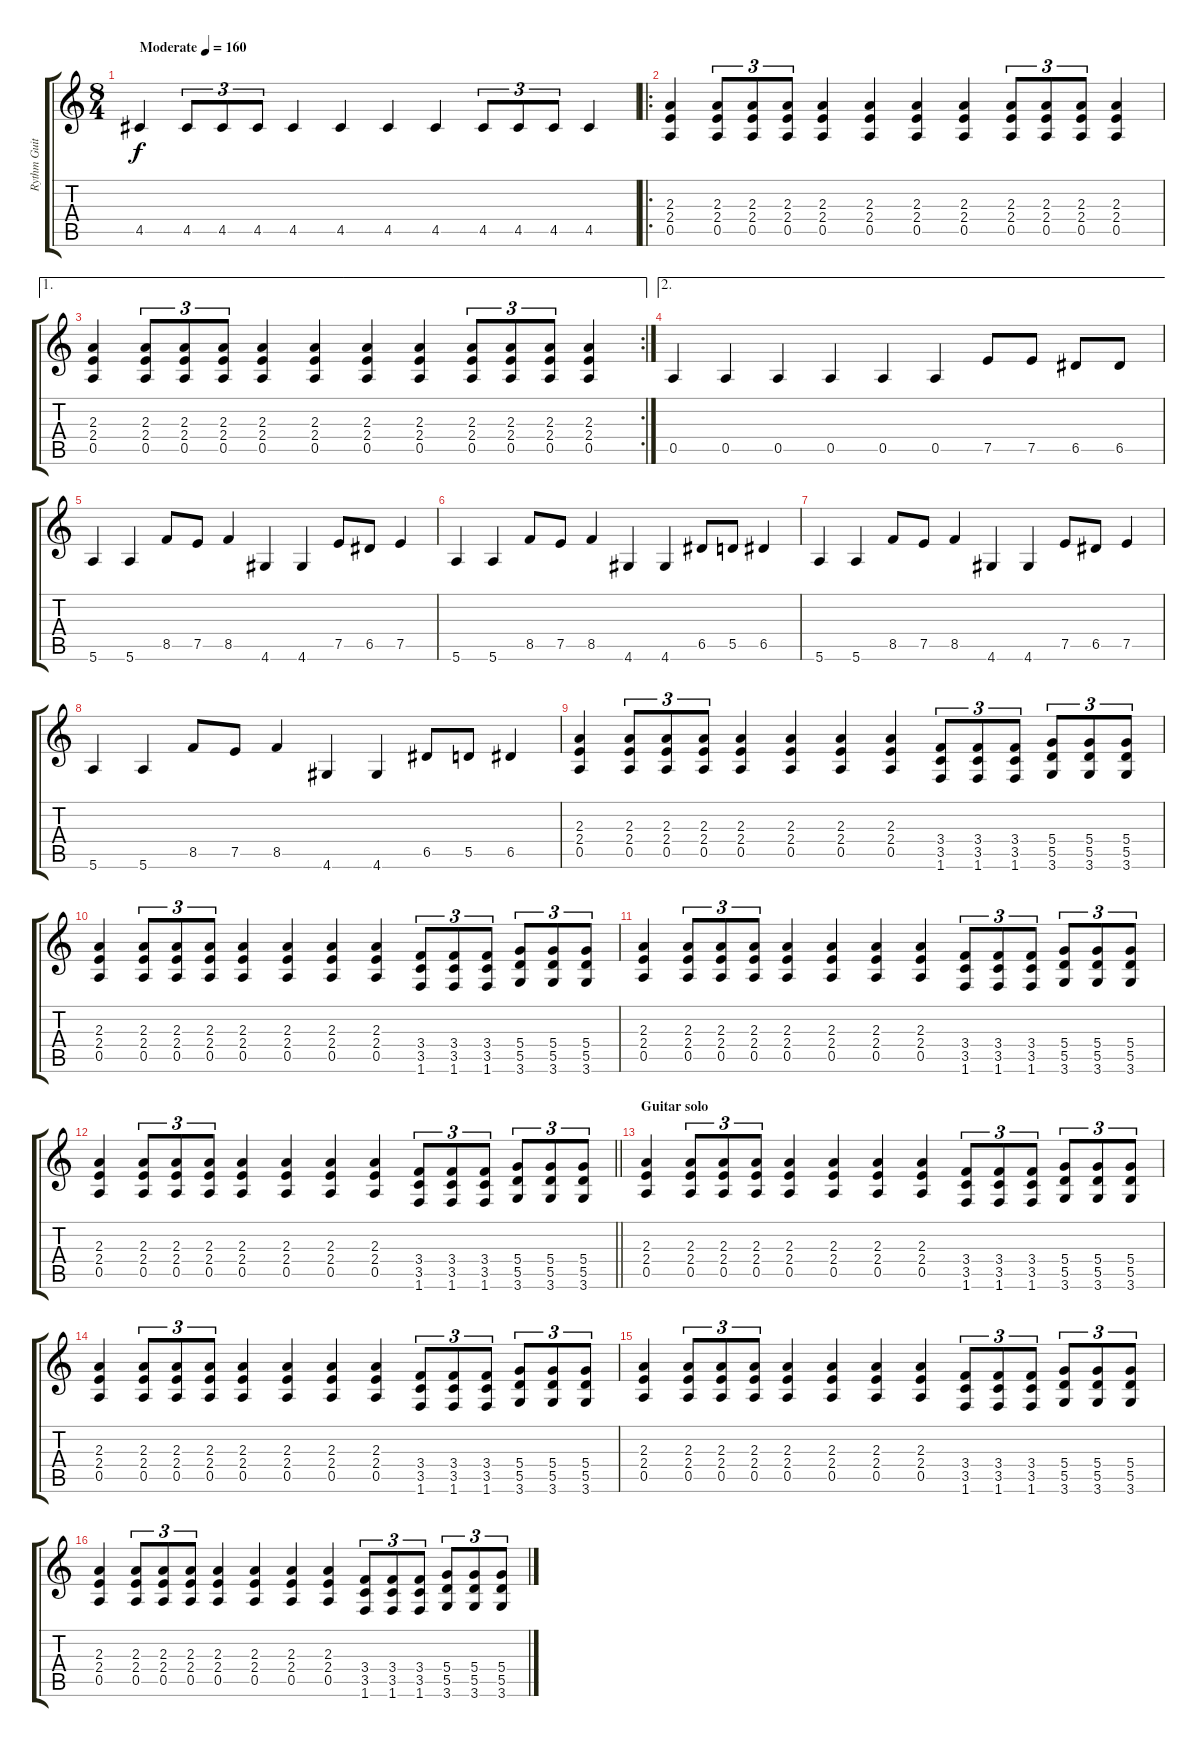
\track ("Rythm Guitar" "Rythm Guit") {instrument distortionguitar}
\staff {score tabs}
\tuning (E4 B3 G3 D3 A2 E2) {hide}
\ts (8 4)
\tempo (160 "Moderate")
\clef g2
\ks c
4.5.4{dy f instrument distortionguitar} 4.5.8{tu (3 2)} 4.5.8{tu (3 2)} 4.5.8{tu (3 2)} 4.5.4 4.5.4 4.5.4 4.5.4 4.5.8{tu (3 2)} 4.5.8{tu (3 2)} 4.5.8{tu (3 2)} 4.5.4 |
\ro
(2.3 2.4 0.5).4 (2.3 2.4 0.5).8{tu (3 2)} (2.3 2.4 0.5).8{tu (3 2)} (2.3 2.4 0.5).8{tu (3 2)} (2.3 2.4 0.5).4 (2.3 2.4 0.5).4 (2.3 2.4 0.5).4 (2.3 2.4 0.5).4 (2.3 2.4 0.5).8{tu (3 2)} (2.3 2.4 0.5).8{tu (3 2)} (2.3 2.4 0.5).8{tu (3 2)} (2.3 2.4 0.5).4 |
\ae 1
\rc 2
(2.3 2.4 0.5).4 (2.3 2.4 0.5).8{tu (3 2)} (2.3 2.4 0.5).8{tu (3 2)} (2.3 2.4 0.5).8{tu (3 2)} (2.3 2.4 0.5).4 (2.3 2.4 0.5).4 (2.3 2.4 0.5).4 (2.3 2.4 0.5).4 (2.3 2.4 0.5).8{tu (3 2)} (2.3 2.4 0.5).8{tu (3 2)} (2.3 2.4 0.5).8{tu (3 2)} (2.3 2.4 0.5).4 |
\ae 2
0.5.4 0.5.4 0.5.4 0.5.4 0.5.4 0.5.4 7.5.8 7.5.8 6.5.8 6.5.8 |
5.6.4 5.6.4 8.5.8 7.5.8 8.5.4 4.6.4 4.6.4 7.5.8 6.5.8 7.5.4 |
5.6.4 5.6.4 8.5.8 7.5.8 8.5.4 4.6.4 4.6.4 6.5.8 5.5.8 6.5.4 |
5.6.4 5.6.4 8.5.8 7.5.8 8.5.4 4.6.4 4.6.4 7.5.8 6.5.8 7.5.4 |
5.6.4 5.6.4 8.5.8 7.5.8 8.5.4 4.6.4 4.6.4 6.5.8 5.5.8 6.5.4 |
(2.3 2.4 0.5).4 (2.3 2.4 0.5).8{tu (3 2)} (2.3 2.4 0.5).8{tu (3 2)} (2.3 2.4 0.5).8{tu (3 2)} (2.3 2.4 0.5).4 (2.3 2.4 0.5).4 (2.3 2.4 0.5).4 (2.3 2.4 0.5).4 (3.4 3.5 1.6).8{tu (3 2)} (3.4 3.5 1.6).8{tu (3 2)} (3.4 3.5 1.6).8{tu (3 2)} (5.4 5.5 3.6).8{tu (3 2)} (5.4 5.5 3.6).8{tu (3 2)} (5.4 5.5 3.6).8{tu (3 2)} |
(2.3 2.4 0.5).4 (2.3 2.4 0.5).8{tu (3 2)} (2.3 2.4 0.5).8{tu (3 2)} (2.3 2.4 0.5).8{tu (3 2)} (2.3 2.4 0.5).4 (2.3 2.4 0.5).4 (2.3 2.4 0.5).4 (2.3 2.4 0.5).4 (3.4 3.5 1.6).8{tu (3 2)} (3.4 3.5 1.6).8{tu (3 2)} (3.4 3.5 1.6).8{tu (3 2)} (5.4 5.5 3.6).8{tu (3 2)} (5.4 5.5 3.6).8{tu (3 2)} (5.4 5.5 3.6).8{tu (3 2)} |
(2.3 2.4 0.5).4 (2.3 2.4 0.5).8{tu (3 2)} (2.3 2.4 0.5).8{tu (3 2)} (2.3 2.4 0.5).8{tu (3 2)} (2.3 2.4 0.5).4 (2.3 2.4 0.5).4 (2.3 2.4 0.5).4 (2.3 2.4 0.5).4 (3.4 3.5 1.6).8{tu (3 2)} (3.4 3.5 1.6).8{tu (3 2)} (3.4 3.5 1.6).8{tu (3 2)} (5.4 5.5 3.6).8{tu (3 2)} (5.4 5.5 3.6).8{tu (3 2)} (5.4 5.5 3.6).8{tu (3 2)} |
\barLineRight lightlight
(2.3 2.4 0.5).4 (2.3 2.4 0.5).8{tu (3 2)} (2.3 2.4 0.5).8{tu (3 2)} (2.3 2.4 0.5).8{tu (3 2)} (2.3 2.4 0.5).4 (2.3 2.4 0.5).4 (2.3 2.4 0.5).4 (2.3 2.4 0.5).4 (3.4 3.5 1.6).8{tu (3 2)} (3.4 3.5 1.6).8{tu (3 2)} (3.4 3.5 1.6).8{tu (3 2)} (5.4 5.5 3.6).8{tu (3 2)} (5.4 5.5 3.6).8{tu (3 2)} (5.4 5.5 3.6).8{tu (3 2)} |
\section ("" "Guitar solo")
(2.3 2.4 0.5).4 (2.3 2.4 0.5).8{tu (3 2)} (2.3 2.4 0.5).8{tu (3 2)} (2.3 2.4 0.5).8{tu (3 2)} (2.3 2.4 0.5).4 (2.3 2.4 0.5).4 (2.3 2.4 0.5).4 (2.3 2.4 0.5).4 (3.4 3.5 1.6).8{tu (3 2)} (3.4 3.5 1.6).8{tu (3 2)} (3.4 3.5 1.6).8{tu (3 2)} (5.4 5.5 3.6).8{tu (3 2)} (5.4 5.5 3.6).8{tu (3 2)} (5.4 5.5 3.6).8{tu (3 2)} |
(2.3 2.4 0.5).4 (2.3 2.4 0.5).8{tu (3 2)} (2.3 2.4 0.5).8{tu (3 2)} (2.3 2.4 0.5).8{tu (3 2)} (2.3 2.4 0.5).4 (2.3 2.4 0.5).4 (2.3 2.4 0.5).4 (2.3 2.4 0.5).4 (3.4 3.5 1.6).8{tu (3 2)} (3.4 3.5 1.6).8{tu (3 2)} (3.4 3.5 1.6).8{tu (3 2)} (5.4 5.5 3.6).8{tu (3 2)} (5.4 5.5 3.6).8{tu (3 2)} (5.4 5.5 3.6).8{tu (3 2)} |
(2.3 2.4 0.5).4 (2.3 2.4 0.5).8{tu (3 2)} (2.3 2.4 0.5).8{tu (3 2)} (2.3 2.4 0.5).8{tu (3 2)} (2.3 2.4 0.5).4 (2.3 2.4 0.5).4 (2.3 2.4 0.5).4 (2.3 2.4 0.5).4 (3.4 3.5 1.6).8{tu (3 2)} (3.4 3.5 1.6).8{tu (3 2)} (3.4 3.5 1.6).8{tu (3 2)} (5.4 5.5 3.6).8{tu (3 2)} (5.4 5.5 3.6).8{tu (3 2)} (5.4 5.5 3.6).8{tu (3 2)} |
(2.3 2.4 0.5).4 (2.3 2.4 0.5).8{tu (3 2)} (2.3 2.4 0.5).8{tu (3 2)} (2.3 2.4 0.5).8{tu (3 2)} (2.3 2.4 0.5).4 (2.3 2.4 0.5).4 (2.3 2.4 0.5).4 (2.3 2.4 0.5).4 (3.4 3.5 1.6).8{tu (3 2)} (3.4 3.5 1.6).8{tu (3 2)} (3.4 3.5 1.6).8{tu (3 2)} (5.4 5.5 3.6).8{tu (3 2)} (5.4 5.5 3.6).8{tu (3 2)} (5.4 5.5 3.6).8{tu (3 2)}
